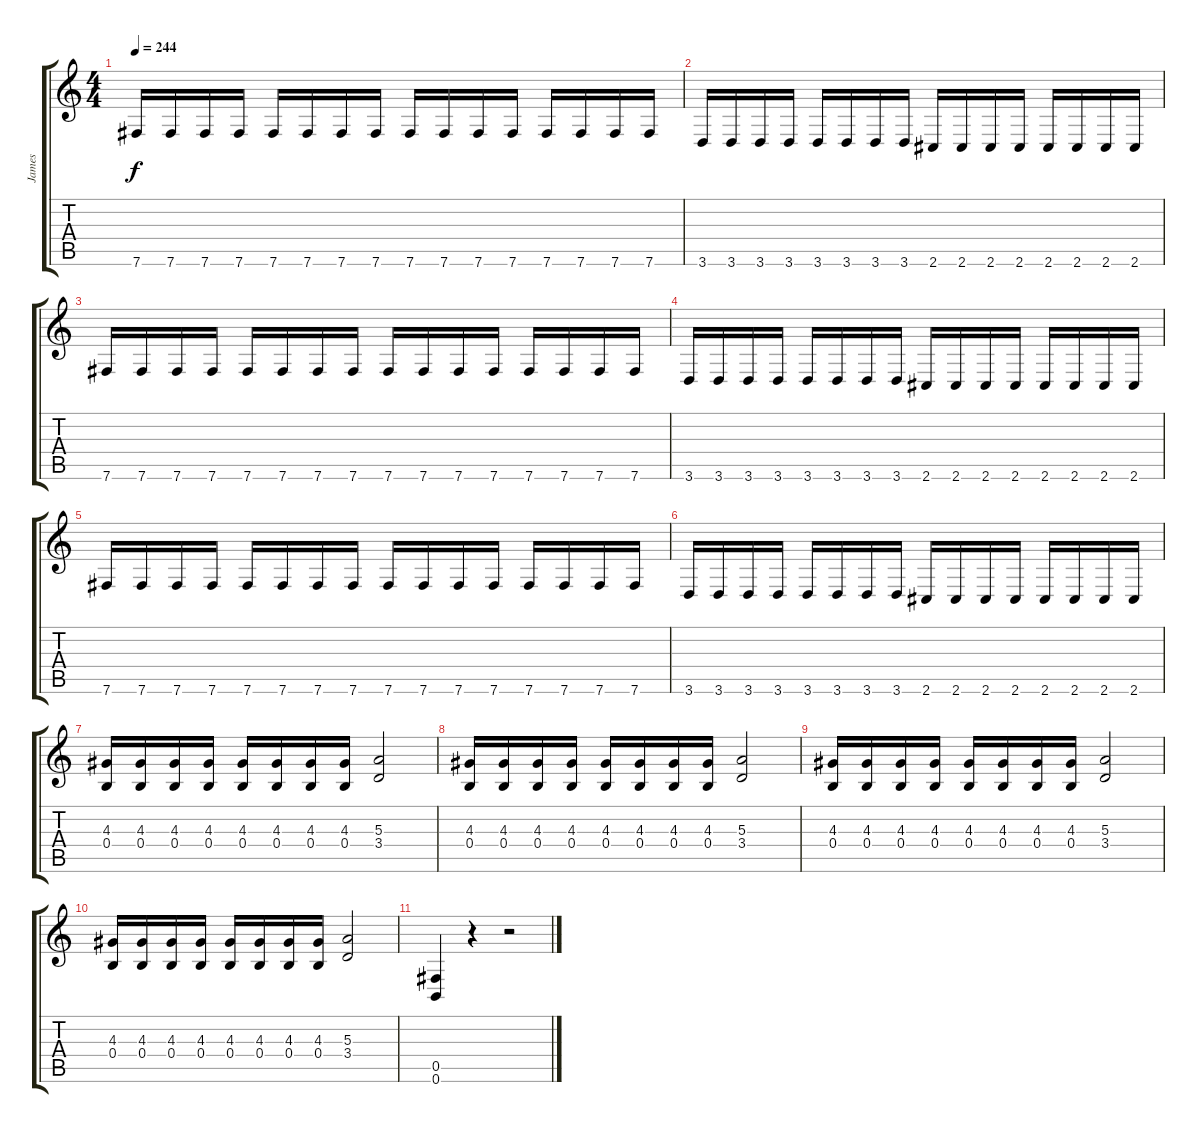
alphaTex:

\track ("James" "James") {instrument distortionguitar}
\staff {score tabs}
\tuning (Db4 Ab3 E3 B2 Gb2 B1) {hide}
\ts (4 4)
\tempo 244
\clef g2
\ks c
7.6.16{dy f} 7.6.16 7.6.16 7.6.16 7.6.16 7.6.16 7.6.16 7.6.16 7.6.16 7.6.16 7.6.16 7.6.16 7.6.16 7.6.16 7.6.16 7.6.16 |
3.6.16 3.6.16 3.6.16 3.6.16 3.6.16 3.6.16 3.6.16 3.6.16 2.6.16 2.6.16 2.6.16 2.6.16 2.6.16 2.6.16 2.6.16 2.6.16 |
7.6.16 7.6.16 7.6.16 7.6.16 7.6.16 7.6.16 7.6.16 7.6.16 7.6.16 7.6.16 7.6.16 7.6.16 7.6.16 7.6.16 7.6.16 7.6.16 |
3.6.16 3.6.16 3.6.16 3.6.16 3.6.16 3.6.16 3.6.16 3.6.16 2.6.16 2.6.16 2.6.16 2.6.16 2.6.16 2.6.16 2.6.16 2.6.16 |
7.6.16 7.6.16 7.6.16 7.6.16 7.6.16 7.6.16 7.6.16 7.6.16 7.6.16 7.6.16 7.6.16 7.6.16 7.6.16 7.6.16 7.6.16 7.6.16 |
3.6.16 3.6.16 3.6.16 3.6.16 3.6.16 3.6.16 3.6.16 3.6.16 2.6.16 2.6.16 2.6.16 2.6.16 2.6.16 2.6.16 2.6.16 2.6.16 |
(4.3 0.4).16 (4.3 0.4).16 (4.3 0.4).16 (4.3 0.4).16 (4.3 0.4).16 (4.3 0.4).16 (4.3 0.4).16 (4.3 0.4).16 (5.3 3.4).2 |
(4.3 0.4).16 (4.3 0.4).16 (4.3 0.4).16 (4.3 0.4).16 (4.3 0.4).16 (4.3 0.4).16 (4.3 0.4).16 (4.3 0.4).16 (5.3 3.4).2 |
(4.3 0.4).16 (4.3 0.4).16 (4.3 0.4).16 (4.3 0.4).16 (4.3 0.4).16 (4.3 0.4).16 (4.3 0.4).16 (4.3 0.4).16 (5.3 3.4).2 |
(4.3 0.4).16 (4.3 0.4).16 (4.3 0.4).16 (4.3 0.4).16 (4.3 0.4).16 (4.3 0.4).16 (4.3 0.4).16 (4.3 0.4).16 (5.3 3.4).2 |
(0.5 0.6).4 r.4 r.2
